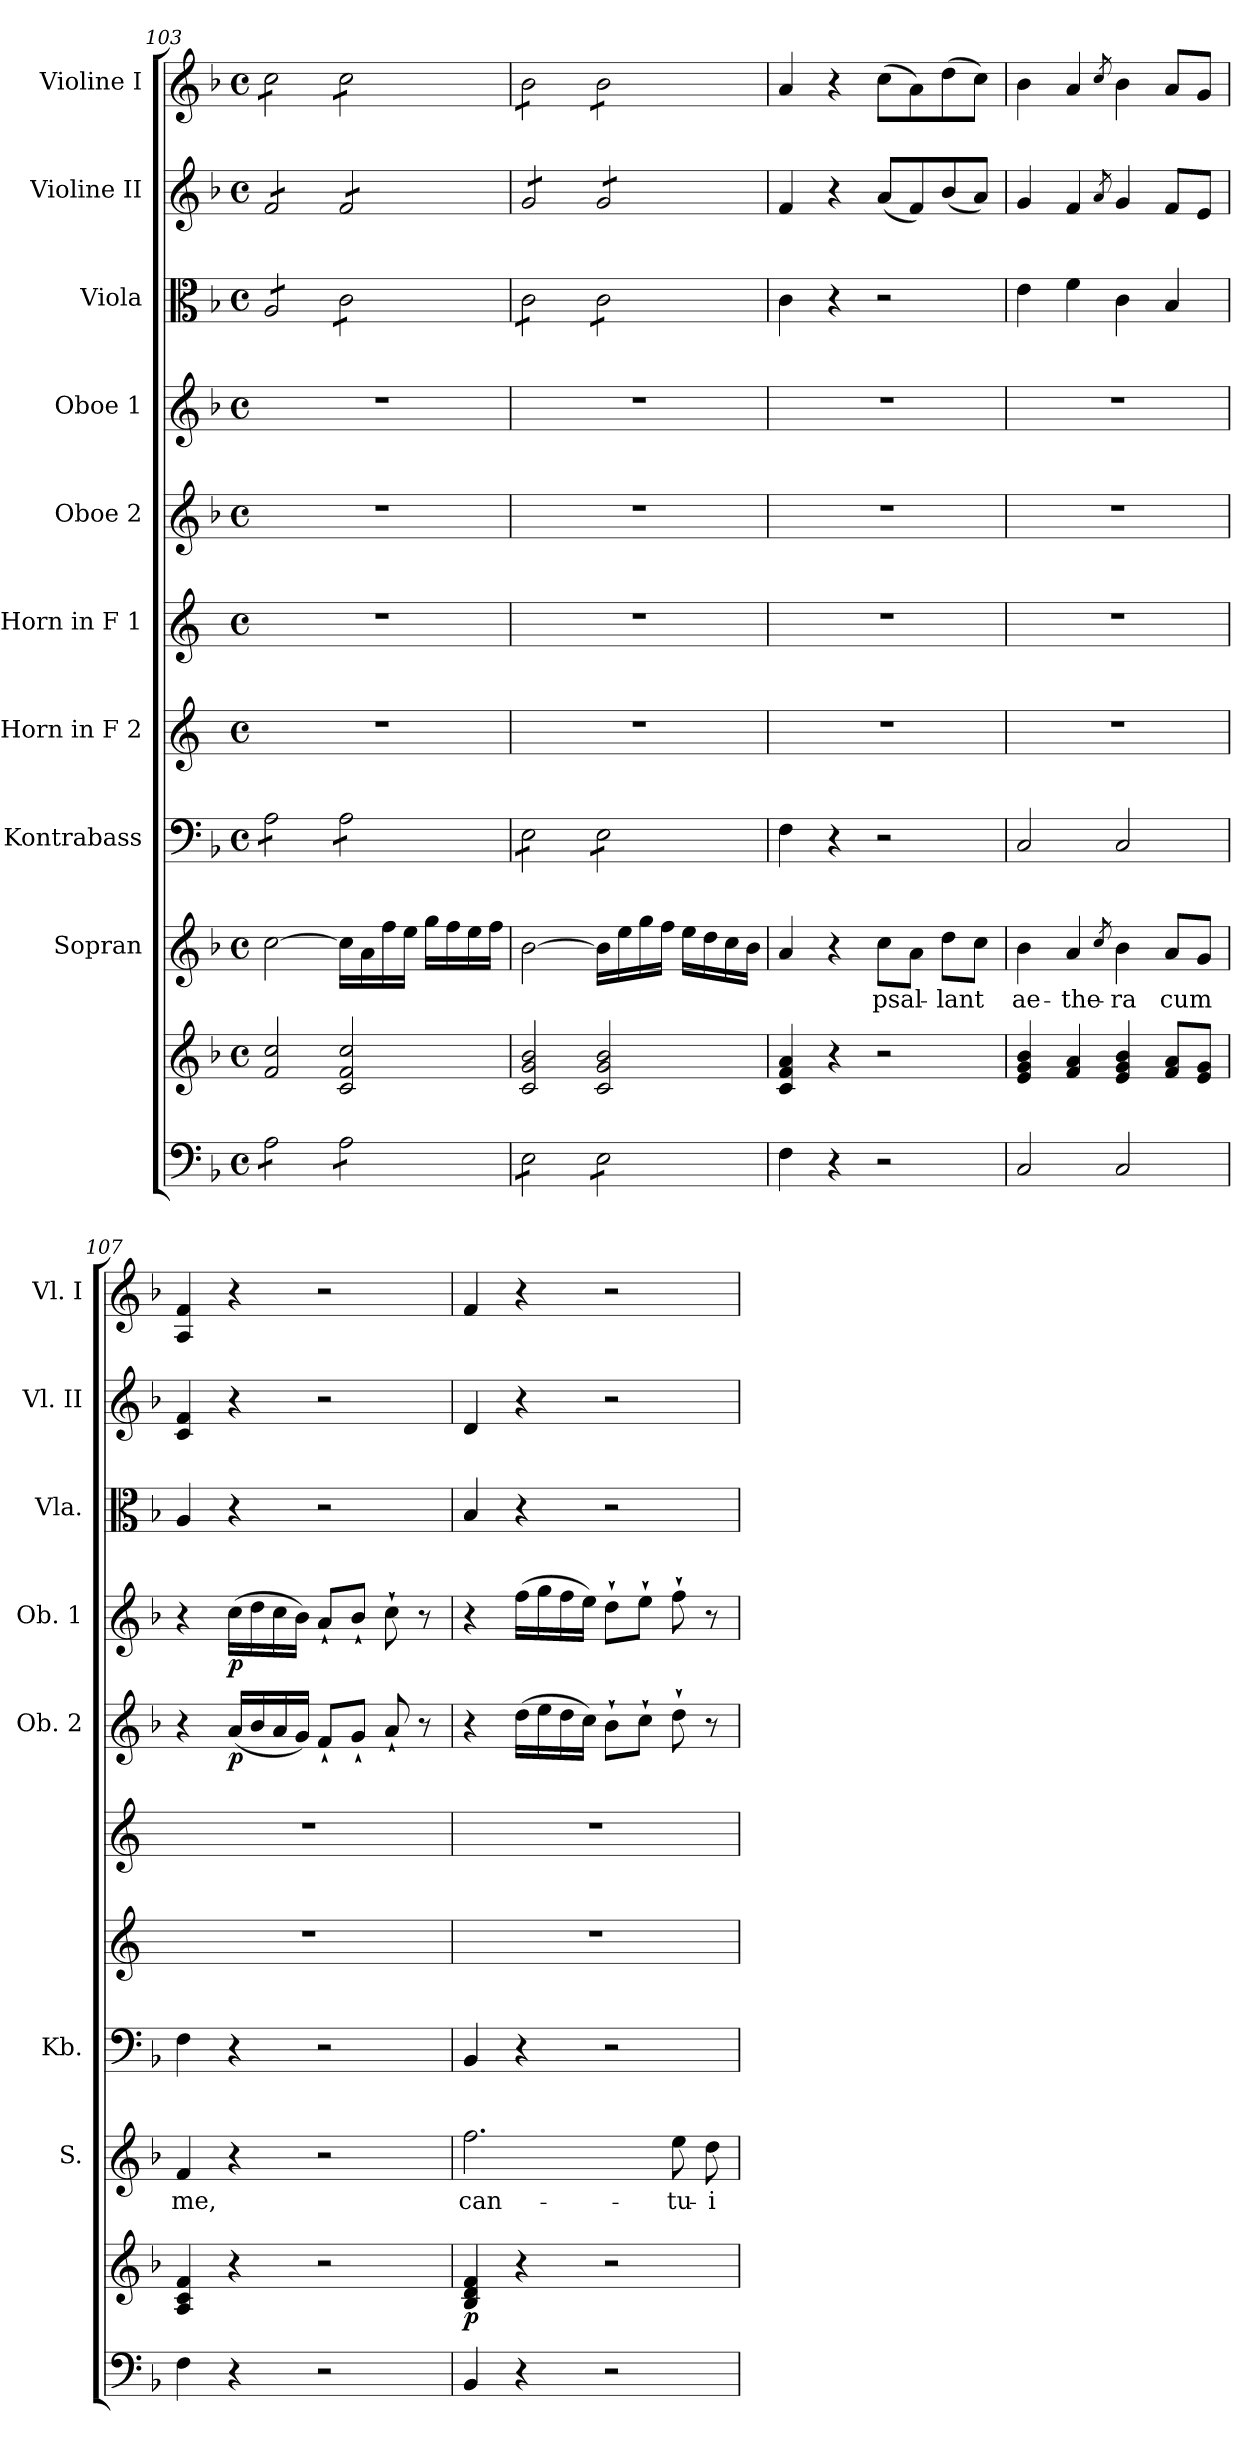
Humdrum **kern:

**kern	**kern	**dynam	**kern	**text	**kern	**kern	**kern	**kern	**dynam	**kern	**dynam	**kern	**kern	**kern
*part10	*part10	*part10	*part9	*part9	*part8	*part7	*part6	*part5	*part5	*part4	*part4	*part3	*part2	*part1
*staff11	*staff10	*staff10/11	*staff9	*staff9	*staff8	*staff7	*staff6	*staff5	*staff5	*staff4	*staff4	*staff3	*staff2	*staff1
*	*	*	*I"Sopran	*	*I"Kontrabass	*I"Horn in F 2	*I"Horn in F 1	*I"Oboe 2	*	*I"Oboe 1	*	*I"Viola	*I"Violine II	*I"Violine I
*	*	*	*I'S.	*	*I'Kb.	*	*	*I'Ob. 2	*	*I'Ob. 1	*	*I'Vla.	*I'Vl. II	*I'Vl. I
!!LO:PB:g=z
*clefF4	*clefG2	*	*clefG2	*	*clefF4	*clefG2	*clefG2	*clefG2	*	*clefG2	*	*clefC3	*clefG2	*clefG2
*	*	*	*	*	*ITrd7c12	*ITrd4c7	*ITrd4c7	*	*	*	*	*	*	*
*k[b-]	*k[b-]	*	*k[b-]	*	*k[b-]	*k[b-]	*k[b-]	*k[b-]	*	*k[b-]	*	*k[b-]	*k[b-]	*k[b-]
*F:	*F:	*	*F:	*	*F:	*F:	*F:	*F:	*	*F:	*	*F:	*F:	*F:
*M4/4	*M4/4	*	*M4/4	*	*M4/4	*M4/4	*M4/4	*M4/4	*	*M4/4	*	*M4/4	*M4/4	*M4/4
*met(c)	*met(c)	*	*met(c)	*	*met(c)	*met(c)	*met(c)	*met(c)	*	*met(c)	*	*met(c)	*met(c)	*met(c)
=103	=103	=103	=103	=103	=103	=103	=103	=103	=103	=103	=103	=103	=103	=103
*tremolo	*	*	*	*	*	*	*	*	*	*	*	*	*	*
*	*	*	*	*	*tremolo	*	*	*	*	*	*	*	*	*
*	*	*	*	*	*	*	*	*	*	*	*	*tremolo	*	*
*	*	*	*	*	*	*	*	*	*	*	*	*	*tremolo	*
*	*	*	*	*	*	*	*	*	*	*	*	*	*	*tremolo
8A\L	2f/ 2cc/	.	[2cc\	.	8AA\L	1r	1r	1r	.	1r	.	8A/L	8f/L	8cc\L
8A\	.	.	.	.	8AA\	.	.	.	.	.	.	8A/	8f/	8cc\
8A\	.	.	.	.	8AA\	.	.	.	.	.	.	8A/	8f/	8cc\
8A\J	.	.	.	.	8AA\J	.	.	.	.	.	.	8A/J	8f/J	8cc\J
8A\L	2c/ 2f/ 2cc/	.	16cc\LL]	.	8AA\L	.	.	.	.	.	.	8c\L	8f/L	8cc\L
.	.	.	16a\	.	.	.	.	.	.	.	.	.	.	.
8A\	.	.	16ff\	.	8AA\	.	.	.	.	.	.	8c\	8f/	8cc\
.	.	.	16ee\JJ	.	.	.	.	.	.	.	.	.	.	.
8A\	.	.	16gg\LL	.	8AA\	.	.	.	.	.	.	8c\	8f/	8cc\
.	.	.	16ff\	.	.	.	.	.	.	.	.	.	.	.
8A\J	.	.	16ee\	.	8AA\J	.	.	.	.	.	.	8c\J	8f/J	8cc\J
.	.	.	16ff\JJ	.	.	.	.	.	.	.	.	.	.	.
=104	=104	=104	=104	=104	=104	=104	=104	=104	=104	=104	=104	=104	=104	=104
8E\L	2c/ 2g/ 2b-/	.	[2b-\	.	8EE\L	1r	1r	1r	.	1r	.	8c\L	8g/L	8b-\L
8E\	.	.	.	.	8EE\	.	.	.	.	.	.	8c\	8g/	8b-\
8E\	.	.	.	.	8EE\	.	.	.	.	.	.	8c\	8g/	8b-\
8E\J	.	.	.	.	8EE\J	.	.	.	.	.	.	8c\J	8g/J	8b-\J
8E\L	2c/ 2g/ 2b-/	.	16b-\LL]	.	8EE\L	.	.	.	.	.	.	8c\L	8g/L	8b-\L
.	.	.	16ee\	.	.	.	.	.	.	.	.	.	.	.
8E\	.	.	16gg\	.	8EE\	.	.	.	.	.	.	8c\	8g/	8b-\
.	.	.	16ff\JJ	.	.	.	.	.	.	.	.	.	.	.
8E\	.	.	16ee\LL	.	8EE\	.	.	.	.	.	.	8c\	8g/	8b-\
.	.	.	16dd\	.	.	.	.	.	.	.	.	.	.	.
8E\J	.	.	16cc\	.	8EE\J	.	.	.	.	.	.	8c\J	8g/J	8b-\J
*	*	*	*	*	*	*	*	*	*	*	*	*	*	*Xtremolo
*	*	*	*	*	*	*	*	*	*	*	*	*	*Xtremolo	*
*	*	*	*	*	*	*	*	*	*	*	*	*Xtremolo	*	*
*	*	*	*	*	*Xtremolo	*	*	*	*	*	*	*	*	*
*Xtremolo	*	*	*	*	*	*	*	*	*	*	*	*	*	*
.	.	.	16b-\JJ	.	.	.	.	.	.	.	.	.	.	.
=105	=105	=105	=105	=105	=105	=105	=105	=105	=105	=105	=105	=105	=105	=105
4F\	4c/ 4f/ 4a/	.	4a/	.	4FF\	1r	1r	1r	.	1r	.	4c\	4f/	4a/
4r	4r	.	4r	.	4r	.	.	.	.	.	.	4r	4r	4r
!	!	!	!	!LO:LY:b	!	!	!	!	!	!	!	!	!	!
2r	2r	.	8cc\L	psal-	2r	.	.	.	.	.	.	2r	(<8a/L	(>8cc\L
.	.	.	8a\J	.	.	.	.	.	.	.	.	.	8f/)	8a\)
!	!	!	!	!LO:LY:b	!	!	!	!	!	!	!	!	!	!
.	.	.	8dd\L	-lant	.	.	.	.	.	.	.	.	(<8b-/	(>8dd\
.	.	.	8cc\J	.	.	.	.	.	.	.	.	.	8a/J)	8cc\J)
=106	=106	=106	=106	=106	=106	=106	=106	=106	=106	=106	=106	=106	=106	=106
!	!	!	!	!LO:LY:b	!	!	!	!	!	!	!	!	!	!
2C/	4e/ 4g/ 4b-/	.	4b-\	ae-	2CC/	1r	1r	1r	.	1r	.	4e\	4g/	4b-\
!	!	!	!	!LO:LY:b	!	!	!	!	!	!	!	!	!	!
.	4f/ 4a/	.	4a/	-the-	.	.	.	.	.	.	.	4f\	4f/	4a/
.	.	.	8qcc/	.	.	.	.	.	.	.	.	.	8qa/	8qcc/
!	!	!	!	!LO:LY:b	!	!	!	!	!	!	!	!	!	!
2C/	4e/ 4g/ 4b-/	.	4b-\	-ra	2CC/	.	.	.	.	.	.	4c\	4g/	4b-\
!	!	!	!	!LO:LY:b	!	!	!	!	!	!	!	!	!	!
.	8f/ 8a/L	.	8a/L	cum	.	.	.	.	.	.	.	4B-/	8f/L	8a/L
.	8e/ 8g/J	.	8g/J	.	.	.	.	.	.	.	.	.	8e/J	8g/J
=107	=107	=107	=107	=107	=107	=107	=107	=107	=107	=107	=107	=107	=107	=107
!	!	!	!	!LO:LY:b	!	!	!	!	!	!	!	!	!	!
4F\	4A/ 4c/ 4f/	.	4f/	me,	4FF\	1r	1r	4r	.	4r	.	4A/	4c/ 4f/	4A/ 4f/
!	!	!	!	!	!	!	!	!	!LO:DY:b	!	!LO:DY:b	!	!	!
4r	4r	.	4r	.	4r	.	.	(<16a/LL	p	(>16cc\LL	p	4r	4r	4r
.	.	.	.	.	.	.	.	16b-/	.	16dd\	.	.	.	.
.	.	.	.	.	.	.	.	16a/	.	16cc\	.	.	.	.
.	.	.	.	.	.	.	.	16g/JJ)	.	16b-\JJ)	.	.	.	.
2r	2r	.	2r	.	2r	.	.	8f`</L	.	8a`</L	.	2r	2r	2r
.	.	.	.	.	.	.	.	8g`</J	.	8b-`</J	.	.	.	.
.	.	.	.	.	.	.	.	8a`</	.	8cc`>\	.	.	.	.
.	.	.	.	.	.	.	.	8r	.	8r	.	.	.	.
!!LO:PB:g=z
=108	=108	=108	=108	=108	=108	=108	=108	=108	=108	=108	=108	=108	=108	=108
!	!	!LO:DY:b	!	!LO:LY:b	!	!	!	!	!	!	!	!	!	!
4BB-/	4B-/ 4d/ 4f/	p	2.ff\	can-	4BBB-/	1r	1r	4r	.	4r	.	4B-/	4d/	4f/
4r	4r	.	.	.	4r	.	.	(>16dd\LL	.	(>16ff\LL	.	4r	4r	4r
.	.	.	.	.	.	.	.	16ee\	.	16gg\	.	.	.	.
.	.	.	.	.	.	.	.	16dd\	.	16ff\	.	.	.	.
.	.	.	.	.	.	.	.	16cc\JJ)	.	16ee\JJ)	.	.	.	.
2r	2r	.	.	.	2r	.	.	8b-`>\L	.	8dd`>\L	.	2r	2r	2r
.	.	.	.	.	.	.	.	8cc`>\J	.	8ee`>\J	.	.	.	.
!	!	!	!	!LO:LY:b	!	!	!	!	!	!	!	!	!	!
.	.	.	8ee\	-tu-	.	.	.	8dd`>\	.	8ff`>\	.	.	.	.
!	!	!	!	!LO:LY:b	!	!	!	!	!	!	!	!	!	!
.	.	.	8dd\	-i	.	.	.	8r	.	8r	.	.	.	.
=	=	=	=	=	=	=	=	=	=	=	=	=	=	=
*-	*-	*-	*-	*-	*-	*-	*-	*-	*-	*-	*-	*-	*-	*-
